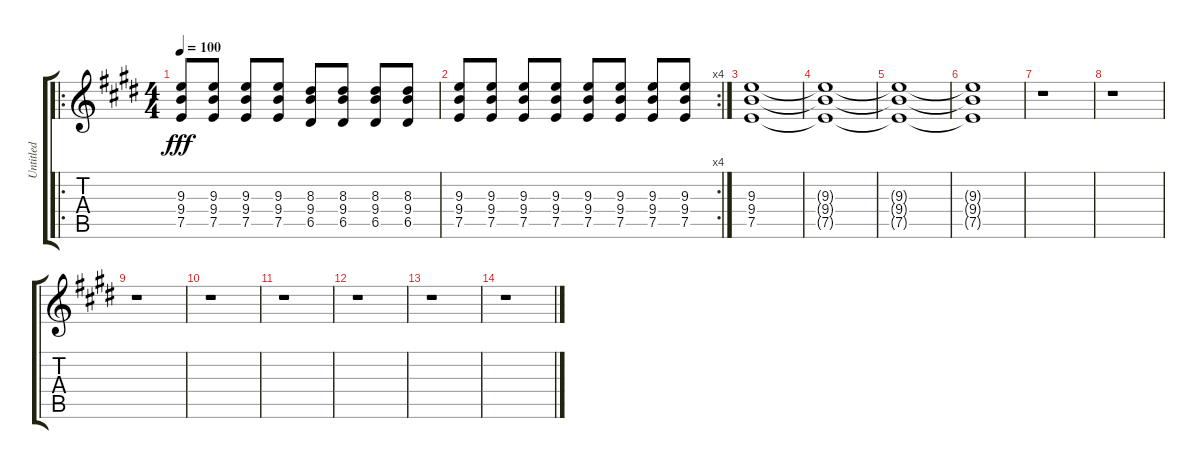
\track ("Untitled" "Untitled") {instrument distortionguitar}
\staff {score tabs}
\tuning (E4 B3 G3 D3 A2 E2) {hide}
\ro
\ts (4 4)
\tempo 100
\clef g2
\ks e
(9.3 9.4 7.5).8{dy fff} (9.3 9.4 7.5).8 (9.3 9.4 7.5).8 (9.3 9.4 7.5).8 (8.3 9.4 6.5).8 (8.3 9.4 6.5).8 (8.3 9.4 6.5).8 (8.3 9.4 6.5).8 |
\rc 4
\ks c#minor
(9.3 9.4 7.5).8 (9.3 9.4 7.5).8 (9.3 9.4 7.5).8 (9.3 9.4 7.5).8 (9.3 9.4 7.5).8 (9.3 9.4 7.5).8 (9.3 9.4 7.5).8 (9.3 9.4 7.5).8 |
\ks e
(9.3 9.4 7.5).1 |
\ks c#minor
(9.3{t} 9.4{t} 7.5{t}).1 |
(9.3{t} 9.4{t} 7.5{t}).1 |
(9.3{t} 9.4{t} 7.5{t}).1 |
r.1 |
r.1 |
r.1 |
r.1 |
r.1 |
r.1 |
r.1 |
r.1
